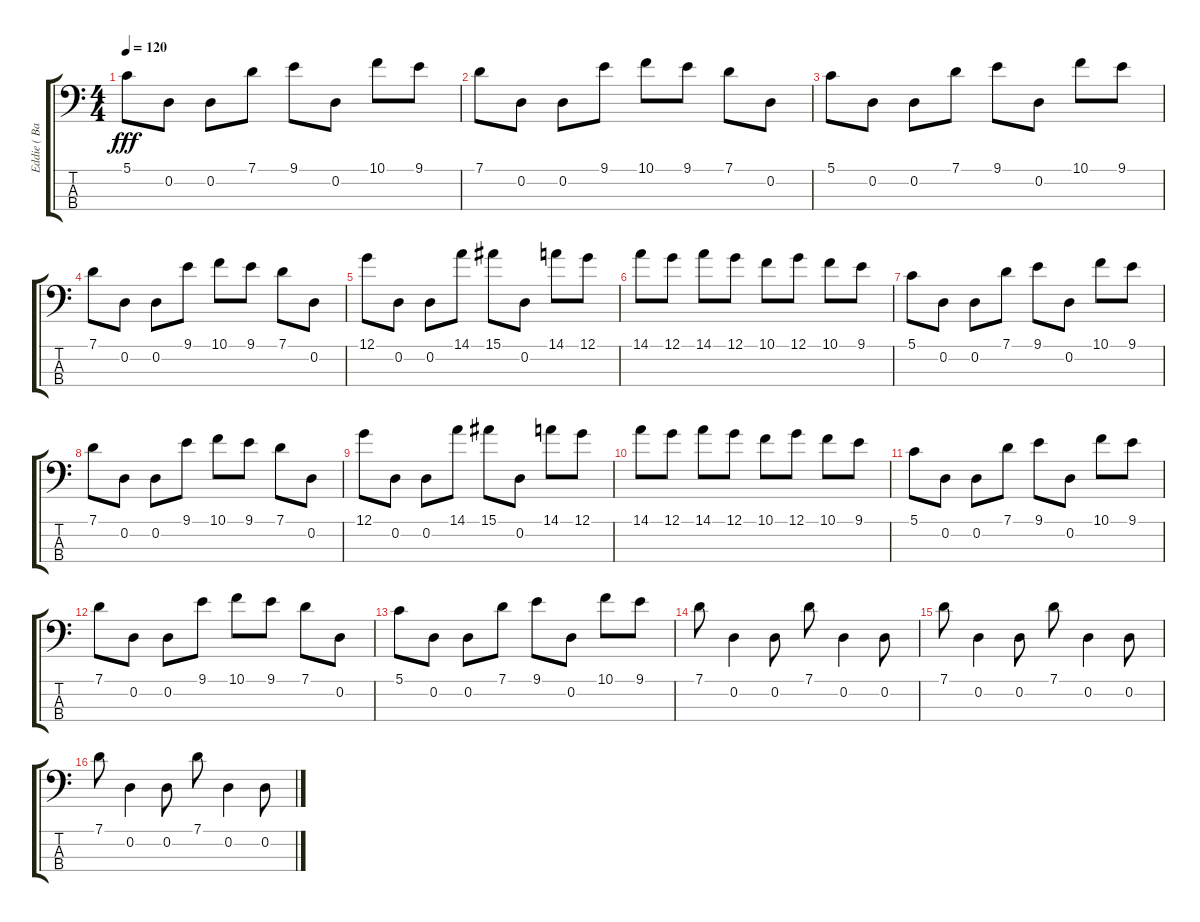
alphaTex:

\track ("Eddie ( Bass )" "Eddie ( Ba") {instrument electricbassfinger}
\staff {score tabs}
\tuning (G2 D2 A1 E1) {hide}
\ts (4 4)
\tempo 120
\clef f4
\ks c
5.1.8{dy fff} 0.2.8 0.2.8 7.1.8 9.1.8 0.2.8 10.1.8 9.1.8 |
7.1.8 0.2.8 0.2.8 9.1.8 10.1.8 9.1.8 7.1.8 0.2.8 |
5.1.8 0.2.8 0.2.8 7.1.8 9.1.8 0.2.8 10.1.8 9.1.8 |
7.1.8 0.2.8 0.2.8 9.1.8 10.1.8 9.1.8 7.1.8 0.2.8 |
12.1.8 0.2.8 0.2.8 14.1.8 15.1.8 0.2.8 14.1.8 12.1.8 |
14.1.8 12.1.8 14.1.8 12.1.8 10.1.8 12.1.8 10.1.8 9.1.8 |
5.1.8 0.2.8 0.2.8 7.1.8 9.1.8 0.2.8 10.1.8 9.1.8 |
7.1.8 0.2.8 0.2.8 9.1.8 10.1.8 9.1.8 7.1.8 0.2.8 |
12.1.8 0.2.8 0.2.8 14.1.8 15.1.8 0.2.8 14.1.8 12.1.8 |
14.1.8 12.1.8 14.1.8 12.1.8 10.1.8 12.1.8 10.1.8 9.1.8 |
5.1.8 0.2.8 0.2.8 7.1.8 9.1.8 0.2.8 10.1.8 9.1.8 |
7.1.8 0.2.8 0.2.8 9.1.8 10.1.8 9.1.8 7.1.8 0.2.8 |
5.1.8 0.2.8 0.2.8 7.1.8 9.1.8 0.2.8 10.1.8 9.1.8 |
7.1.8 0.2.4 0.2.8 7.1.8 0.2.4 0.2.8 |
7.1.8 0.2.4 0.2.8 7.1.8 0.2.4 0.2.8 |
7.1.8 0.2.4 0.2.8 7.1.8 0.2.4 0.2.8
